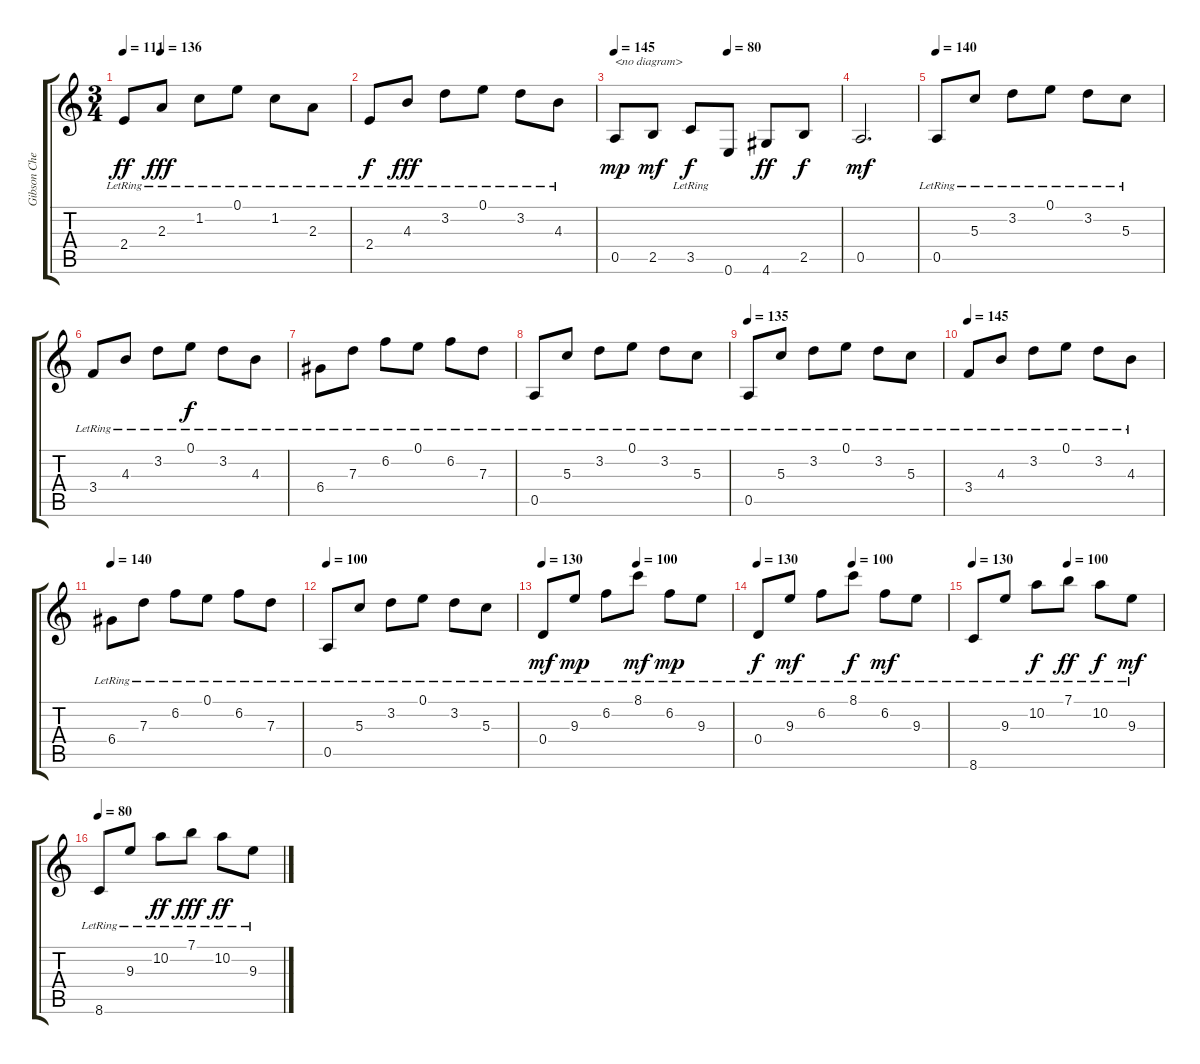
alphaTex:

\track ("Gibson Chet Atkins CE Wine Red" "Gibson Che") {instrument electricguitarjazz}
\staff {score tabs}
\tuning (E4 B3 G3 D3 A2 E2) {hide}
\ts (3 4)
\tempo 111
\tempo (136 0.16666666666666666)
\clef g2
\ks c
2.4{lr}.8{dy ff} 2.3{lr}.8{dy fff} 1.2{lr}.8 0.1{lr}.8 1.2{lr}.8 2.3{lr}.8 |
2.4{lr}.8{dy f} 4.3{lr}.8{dy fff} 3.2{lr}.8 0.1{lr}.8 3.2{lr}.8 4.3{lr}.8 |
\tempo 145
\tempo (80 0.5)
0.5.8{txt "<no diagram>" dy mp} 2.5.8{dy mf} 3.5{lr}.8{dy f} 0.6.8 4.6.8{dy ff} 2.5.8{dy f} |
0.5.2{d dy mf} |
\tempo 140
0.5{lr}.8{volume 9} 5.3{lr}.8 3.2{lr}.8 0.1{lr}.8 3.2{lr}.8 5.3{lr}.8 |
3.4{lr}.8 4.3{lr}.8 3.2{lr}.8 0.1{lr}.8{dy f} 3.2{lr}.8 4.3{lr}.8 |
6.4{lr}.8 7.3{lr}.8 6.2{lr}.8 0.1{lr}.8 6.2{lr}.8 7.3{lr}.8 |
0.5{lr}.8 5.3{lr}.8 3.2{lr}.8 0.1{lr}.8 3.2{lr}.8 5.3{lr}.8 |
\tempo 135
0.5{lr}.8 5.3{lr}.8 3.2{lr}.8 0.1{lr}.8 3.2{lr}.8 5.3{lr}.8 |
\tempo 145
3.4{lr}.8 4.3{lr}.8 3.2{lr}.8 0.1{lr}.8 3.2{lr}.8 4.3{lr}.8 |
\tempo 140
6.4{lr}.8 7.3{lr}.8 6.2{lr}.8 0.1{lr}.8 6.2{lr}.8 7.3{lr}.8 |
\tempo 100
0.5{lr}.8 5.3{lr}.8 3.2{lr}.8 0.1{lr}.8 3.2{lr}.8 5.3{lr}.8 |
\tempo 130
\tempo (100 0.5)
0.4{lr}.8{dy mf} 9.3{lr}.8{dy mp} 6.2{lr}.8 8.1{lr}.8{dy mf} 6.2{lr}.8{dy mp} 9.3{lr}.8 |
\tempo 130
\tempo (100 0.5)
0.4{lr}.8{dy f} 9.3{lr}.8{dy mf} 6.2{lr}.8 8.1{lr}.8{dy f} 6.2{lr}.8{dy mf} 9.3{lr}.8 |
\tempo 130
\tempo (100 0.5)
8.6{lr}.8 9.3{lr}.8 10.2{lr}.8{dy f} 7.1{lr}.8{dy ff} 10.2{lr}.8{dy f} 9.3{lr}.8{dy mf} |
\tempo 80
8.6{lr}.8 9.3{lr}.8 10.2{lr}.8{dy ff} 7.1{lr}.8{dy fff} 10.2{lr}.8{dy ff} 9.3{lr}.8
